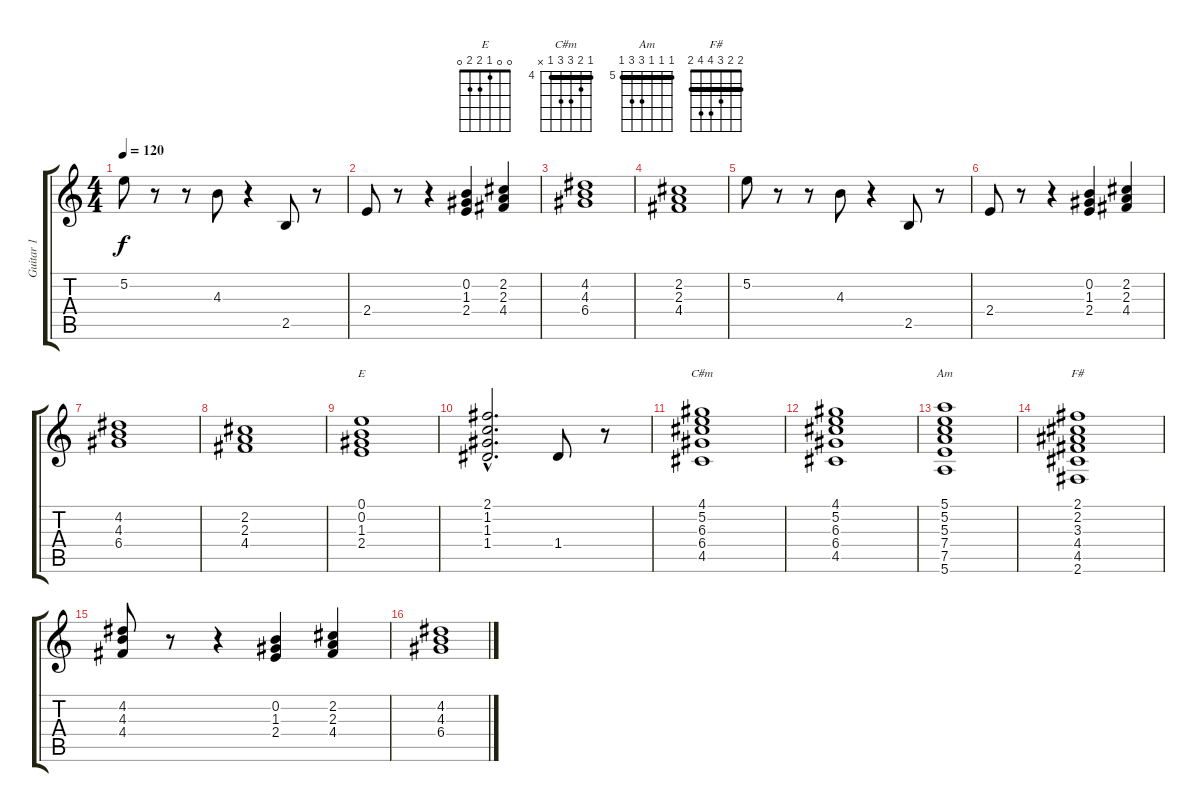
\track ("Guitar 1" "Guitar 1") {instrument electricguitarclean}
\staff {score tabs}
\tuning (E4 B3 G3 D3 A2 E2) {hide}
\chord ("E" 0 0 1 2 2 0)
\chord ("C#m" 4 5 6 6 4 x) {firstfret 4 barre 4}
\chord ("Am" 5 5 5 7 7 5) {firstfret 5 barre 5}
\chord ("F#" 2 2 3 4 4 2) {barre 2}
\ts (4 4)
\tempo 120
\clef g2
\ks c
5.2.8{dy f instrument electricguitarclean} r.8 r.8 4.3.8 r.4 2.5.8 r.8 |
2.4.8 r.8 r.4 (0.2 1.3 2.4).4 (2.2 2.3 4.4).4 |
(4.2 4.3 6.4).1 |
(2.2 2.3 4.4).1 |
5.2.8 r.8 r.8 4.3.8 r.4 2.5.8 r.8 |
2.4.8 r.8 r.4 (0.2 1.3 2.4).4 (2.2 2.3 4.4).4 |
(4.2 4.3 6.4).1 |
(2.2 2.3 4.4).1 |
(0.1 0.2 1.3 2.4).1{ch "E"} |
(2.1{hac} 1.2{hac} 1.3{hac} 1.4{hac}).2{d} 1.4.8 r.8 |
(4.1 5.2 6.3 6.4 4.5).1{ch "C#m"} |
(4.1 5.2 6.3 6.4 4.5).1 |
(5.1 5.2 5.3 7.4 7.5 5.6).1{ch "Am"} |
(2.1 2.2 3.3 4.4 4.5 2.6).1{ch "F#"} |
(4.2 4.3 4.4).8 r.8 r.4 (0.2 1.3 2.4).4 (2.2 2.3 4.4).4 |
(4.2 4.3 6.4).1
